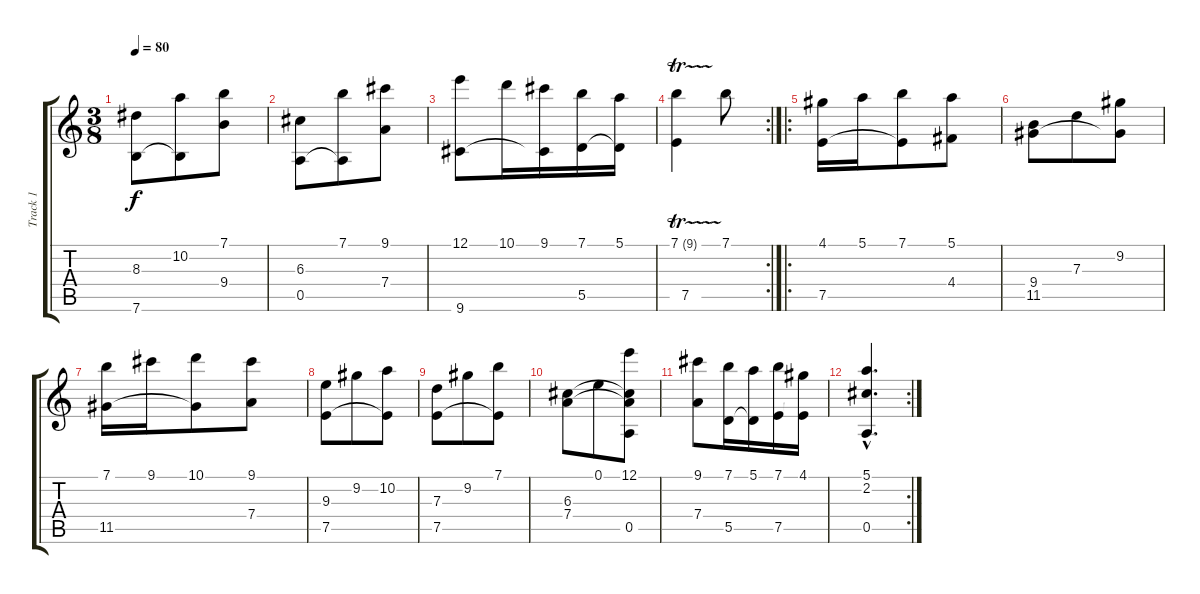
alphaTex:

\track ("Track 1" "Track 1") {instrument acousticguitarnylon}
\staff {score tabs}
\tuning (E4 B3 G3 D3 A2 E2) {hide}
\ts (3 8)
\tempo 80
\clef g2
\ks c
(8.3 7.6).8{dy f} (10.2 7.6{t}).8 (7.1 9.4).8 |
(6.3 0.5).8 (7.1 0.5{t}).8 (9.1 7.4).8 |
(12.1 9.6).8 10.1.16 (9.1 9.6{t}).16 (7.1 5.5).16 (5.1 5.5{t}).16 |
\rc 2
(7.1{tr (9 32)} 7.5).4 7.1.8 |
\ro
(4.1 7.5).16 5.1.16 (7.1 7.5{t}).8 (5.1 4.4).8 |
(9.4 11.5).8 7.3.8 (9.2 11.5{t}).8 |
(7.1 11.5).16 9.1.16 (10.1 11.5{t}).8 (9.1 7.4).8 |
(9.3 7.5).8 9.2.8 (10.2 7.5{t}).8 |
(7.3 7.5).8 9.2.8 (7.1 7.5{t}).8 |
(6.3 7.4).8 0.1.8 (12.1 6.3{t} 7.4{t} 0.5).8 |
(9.1 7.4).8 (7.1 5.5).16 (5.1 5.5{t}).16 (7.1 7.5).16 (4.1 7.5{t}).16 |
\rc 2
(5.1{hac} 2.2{hac} 0.5{hac}).4{d}
